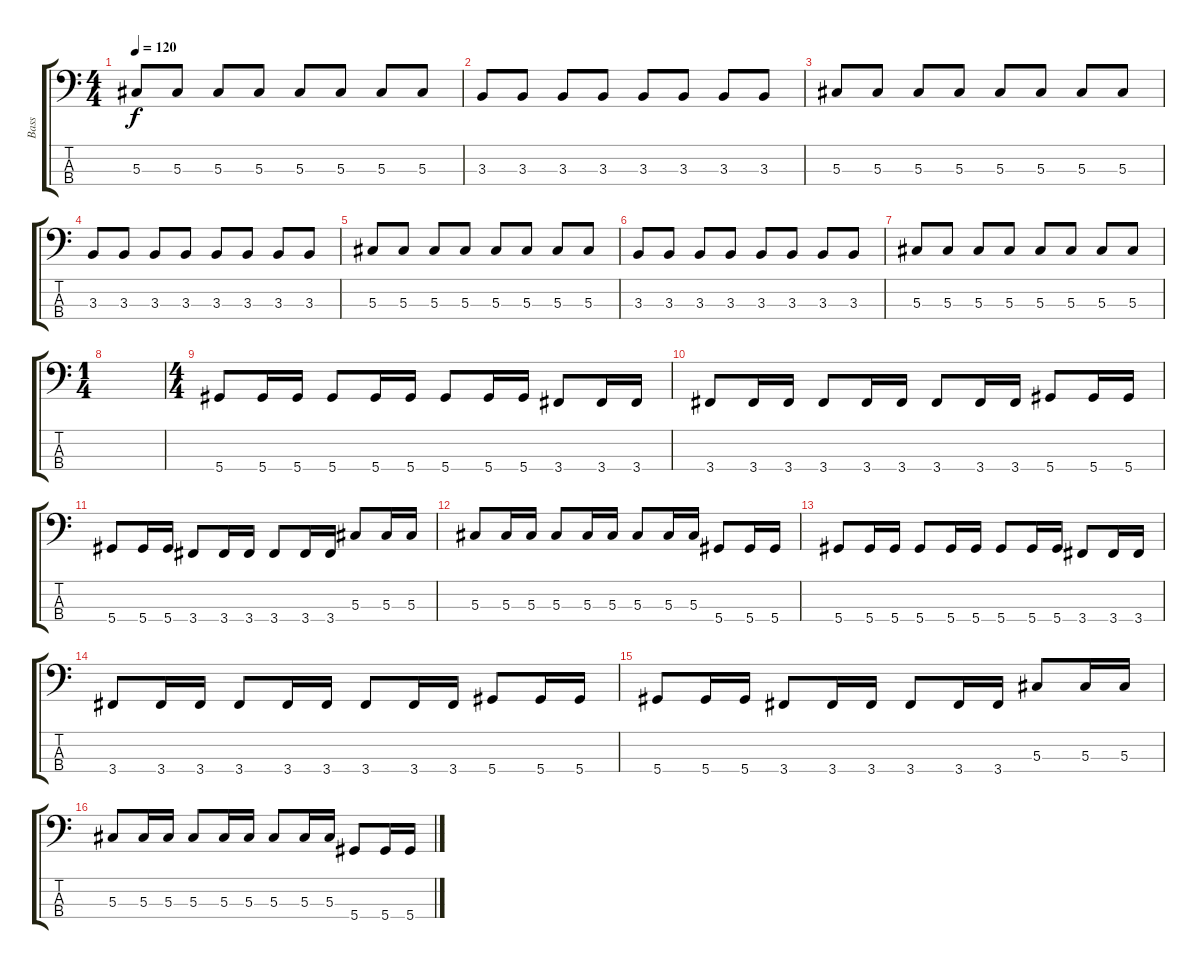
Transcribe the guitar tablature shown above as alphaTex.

\track ("Bass" "Bass") {instrument electricbasspick}
\staff {score tabs}
\tuning (Gb2 Db2 Ab1 Eb1) {hide}
\ts (4 4)
\tempo 120
\clef f4
\ks c
5.3.8{dy f} 5.3.8 5.3.8 5.3.8 5.3.8 5.3.8 5.3.8 5.3.8 |
3.3.8 3.3.8 3.3.8 3.3.8 3.3.8 3.3.8 3.3.8 3.3.8 |
5.3.8 5.3.8 5.3.8 5.3.8 5.3.8 5.3.8 5.3.8 5.3.8 |
3.3.8 3.3.8 3.3.8 3.3.8 3.3.8 3.3.8 3.3.8 3.3.8 |
5.3.8 5.3.8 5.3.8 5.3.8 5.3.8 5.3.8 5.3.8 5.3.8 |
3.3.8 3.3.8 3.3.8 3.3.8 3.3.8 3.3.8 3.3.8 3.3.8 |
5.3.8 5.3.8 5.3.8 5.3.8 5.3.8 5.3.8 5.3.8 5.3.8 |
\ts (1 4)
|
\ts (4 4)
5.4.8 5.4.16 5.4.16 5.4.8 5.4.16 5.4.16 5.4.8 5.4.16 5.4.16 3.4.8 3.4.16 3.4.16 |
3.4.8 3.4.16 3.4.16 3.4.8 3.4.16 3.4.16 3.4.8 3.4.16 3.4.16 5.4.8 5.4.16 5.4.16 |
5.4.8 5.4.16 5.4.16 3.4.8 3.4.16 3.4.16 3.4.8 3.4.16 3.4.16 5.3.8 5.3.16 5.3.16 |
5.3.8 5.3.16 5.3.16 5.3.8 5.3.16 5.3.16 5.3.8 5.3.16 5.3.16 5.4.8 5.4.16 5.4.16 |
5.4.8 5.4.16 5.4.16 5.4.8 5.4.16 5.4.16 5.4.8 5.4.16 5.4.16 3.4.8 3.4.16 3.4.16 |
3.4.8 3.4.16 3.4.16 3.4.8 3.4.16 3.4.16 3.4.8 3.4.16 3.4.16 5.4.8 5.4.16 5.4.16 |
5.4.8 5.4.16 5.4.16 3.4.8 3.4.16 3.4.16 3.4.8 3.4.16 3.4.16 5.3.8 5.3.16 5.3.16 |
5.3.8 5.3.16 5.3.16 5.3.8 5.3.16 5.3.16 5.3.8 5.3.16 5.3.16 5.4.8 5.4.16 5.4.16
